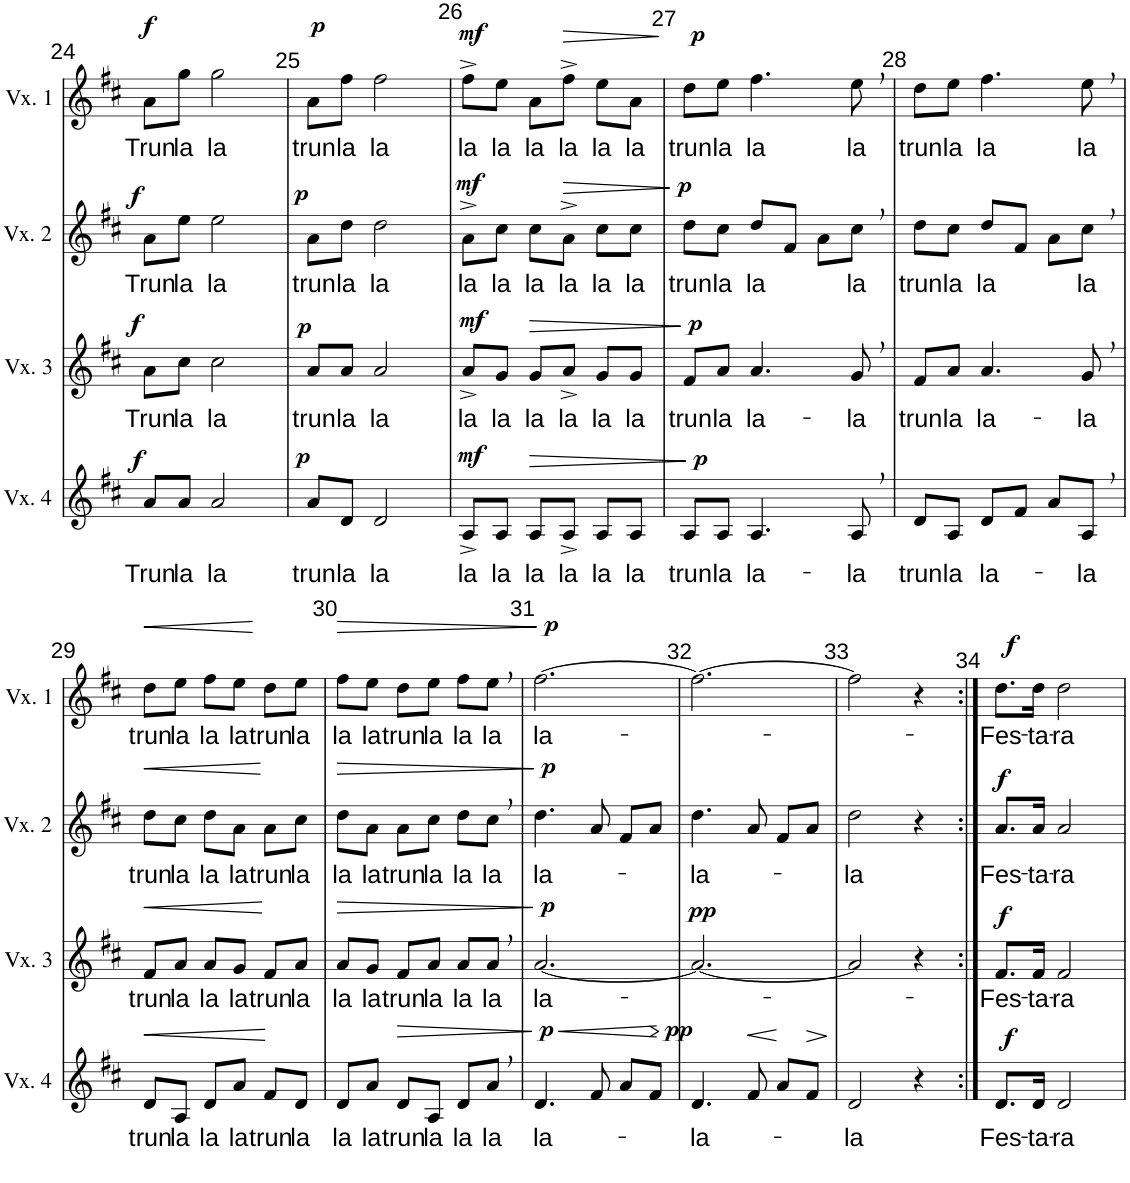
**kern	**text	**dynam	**kern	**text	**dynam	**kern	**text	**dynam	**kern	**text	**dynam
*part4	*part4	*part4	*part3	*part3	*part3	*part2	*part2	*part2	*part1	*part1	*part1
*staff4	*staff4	*staff4	*staff3	*staff3	*staff3	*staff2	*staff2	*staff2	*staff1	*staff1	*staff1
*I"Voix 4	*	*	*I"Voix 3	*	*	*I"Voix 2	*	*	*I"Voix 1	*	*
*I'Vx. 4	*	*	*I'Vx. 3	*	*	*I'Vx. 2	*	*	*I'Vx. 1	*	*
!!LO:PB:g=z
*clefG2	*	*	*clefG2	*	*	*clefG2	*	*	*clefG2	*	*
*k[f#c#]	*	*	*k[f#c#]	*	*	*k[f#c#]	*	*	*k[f#c#]	*	*
*M3/4	*	*	*M3/4	*	*	*M3/4	*	*	*M3/4	*	*
=24	=24	=24	=24	=24	=24	=24	=24	=24	=24	=24	=24
!	!LO:LY:b	!LO:DY:a	!	!LO:LY:b	!LO:DY:a	!	!LO:LY:b	!LO:DY:a	!	!LO:LY:b	!LO:DY:a
8a/L	Trun	f	8a\L	Trun	f	8a\L	Trun	f	8a\L	Trun	f
!	!LO:LY:b	!	!	!LO:LY:b	!	!	!LO:LY:b	!	!	!LO:LY:b	!
8a/J	la	.	8cc#\J	la	.	8ee\J	la	.	8gg\J	la	.
!	!LO:LY:b	!	!	!LO:LY:b	!	!	!LO:LY:b	!	!	!LO:LY:b	!
2a/	la	.	2cc#\	la	.	2ee\	la	.	2gg\	la	.
=25	=25	=25	=25	=25	=25	=25	=25	=25	=25	=25	=25
!	!LO:LY:b	!LO:DY:a	!	!LO:LY:b	!LO:DY:a	!	!LO:LY:b	!LO:DY:a	!	!LO:LY:b	!LO:DY:a
8a/L	trun	p	8a/L	trun	p	8a\L	trun	p	8a\L	trun	p
!	!LO:LY:b	!	!	!LO:LY:b	!	!	!LO:LY:b	!	!	!LO:LY:b	!
8d/J	la	.	8a/J	la	.	8dd\J	la	.	8ff#\J	la	.
!	!LO:LY:b	!	!	!LO:LY:b	!	!	!LO:LY:b	!	!	!LO:LY:b	!
2d/	la	.	2a/	la	.	2dd\	la	.	2ff#\	la	.
=26	=26	=26	=26	=26	=26	=26	=26	=26	=26	=26	=26
!	!LO:LY:b	!LO:DY:a	!	!LO:LY:b	!LO:DY:a	!	!LO:LY:b	!LO:DY:a	!	!LO:LY:b	!LO:DY:a
8A^/L	la	mf	8a^/L	la	mf	8a^\L	la	mf	8ff#^\L	la	mf
!	!LO:LY:b	!	!	!LO:LY:b	!	!	!LO:LY:b	!	!	!LO:LY:b	!
8A/J	la	.	8g/J	la	.	8cc#\J	la	.	8ee\J	la	.
!	!LO:LY:b	!LO:HP:b	!	!LO:LY:b	!LO:HP:b	!	!LO:LY:b	!	!	!LO:LY:b	!
8A/L	la	>	8g/L	la	>	8cc#\L	la	.	8a\L	la	.
!	!LO:LY:b	!	!	!LO:LY:b	!	!	!LO:LY:b	!LO:HP:b	!	!LO:LY:b	!LO:HP:b
8A^/J	la	.	8a^/J	la	.	8a^\J	la	>	8ff#^\J	la	>
!	!LO:LY:b	!	!	!LO:LY:b	!	!	!LO:LY:b	!	!	!LO:LY:b	!
8A/L	la	.	8g/L	la	.	8cc#\L	la	.	8ee\L	la	.
!	!LO:LY:b	!	!	!LO:LY:b	!	!	!LO:LY:b	!	!	!LO:LY:b	!
8A/J	la	.	8g/J	la	.	8cc#\J	la	.	8a\J	la	.
.	.	]	.	.	]	.	.	]	.	.	]
=27	=27	=27	=27	=27	=27	=27	=27	=27	=27	=27	=27
!	!LO:LY:b	!LO:DY:a	!	!LO:LY:b	!LO:DY:a	!	!LO:LY:b	!LO:DY:a	!	!LO:LY:b	!LO:DY:a
8A/L	trun	p	8f#/L	trun	p	8dd\L	trun	p	8dd\L	trun	p
!	!LO:LY:b	!	!	!LO:LY:b	!	!	!LO:LY:b	!	!	!LO:LY:b	!
8A/J	la	.	8a/J	la	.	8cc#\J	la	.	8ee\J	la	.
!	!LO:LY:b	!	!	!LO:LY:b	!	!	!LO:LY:b	!	!	!LO:LY:b	!
4.A/	la-	.	4.a/	la-	.	8dd/L	la	.	4.ff#\	la	.
.	.	.	.	.	.	8f#/J	.	.	.	.	.
.	.	.	.	.	.	8a\L	.	.	.	.	.
!	!LO:LY:b	!	!	!LO:LY:b	!	!	!LO:LY:b	!	!	!LO:LY:b	!
8A,/	-la	.	8g,/	-la	.	8cc#,\J	la	.	8ee,\	la	.
=28	=28	=28	=28	=28	=28	=28	=28	=28	=28	=28	=28
!	!LO:LY:b	!	!	!LO:LY:b	!	!	!LO:LY:b	!	!	!LO:LY:b	!
8d/L	trun	.	8f#/L	trun	.	8dd\L	trun	.	8dd\L	trun	.
!	!LO:LY:b	!	!	!LO:LY:b	!	!	!LO:LY:b	!	!	!LO:LY:b	!
8A/J	la	.	8a/J	la	.	8cc#\J	la	.	8ee\J	la	.
!	!LO:LY:b	!	!	!LO:LY:b	!	!	!LO:LY:b	!	!	!LO:LY:b	!
8d/L	la-	.	4.a/	la-	.	8dd/L	la	.	4.ff#\	la	.
8f#/J	.	.	.	.	.	8f#/J	.	.	.	.	.
8a/L	.	.	.	.	.	8a\L	.	.	.	.	.
!	!LO:LY:b	!	!	!LO:LY:b	!	!	!LO:LY:b	!	!	!LO:LY:b	!
8A,/J	-la	.	8g,/	-la	.	8cc#,\J	la	.	8ee,\	la	.
!!LO:LB:g=z
=29	=29	=29	=29	=29	=29	=29	=29	=29	=29	=29	=29
!	!LO:LY:b	!LO:HP:b	!	!LO:LY:b	!LO:HP:b	!	!LO:LY:b	!LO:HP:b	!	!LO:LY:b	!LO:HP:b
8d/L	trun	<	8f#/L	trun	<	8dd\L	trun	<	8dd\L	trun	<
!	!LO:LY:b	!	!	!LO:LY:b	!	!	!LO:LY:b	!	!	!LO:LY:b	!
8A/J	la	.	8a/J	la	.	8cc#\J	la	.	8ee\J	la	.
!	!LO:LY:b	!	!	!LO:LY:b	!	!	!LO:LY:b	!	!	!LO:LY:b	!
8d/L	la	.	8a/L	la	.	8dd\L	la	.	8ff#\L	la	.
!	!LO:LY:b	!	!	!LO:LY:b	!	!	!LO:LY:b	!	!	!LO:LY:b	!
8a/J	la	.	8g/J	la	.	8a\J	la	.	8ee\J	la	.
!	!LO:LY:b	!	!	!LO:LY:b	!	!	!LO:LY:b	!	!	!LO:LY:b	!
8f#/L	trun	.	8f#/L	trun	.	8a\L	trun	.	8dd\L	trun	.
!	!LO:LY:b	!	!	!LO:LY:b	!	!	!LO:LY:b	!	!	!LO:LY:b	!
8d/J	la	.	8a/J	la	.	8cc#\J	la	.	8ee\J	la	.
.	.	[	.	.	[	.	.	[	.	.	[
=30	=30	=30	=30	=30	=30	=30	=30	=30	=30	=30	=30
!	!LO:LY:b	!	!	!LO:LY:b	!LO:HP:b	!	!LO:LY:b	!LO:HP:b	!	!LO:LY:b	!LO:HP:b
8d/L	la	.	8a/L	la	>	8dd\L	la	>	8ff#\L	la	>
!	!LO:LY:b	!	!	!LO:LY:b	!	!	!LO:LY:b	!	!	!LO:LY:b	!
8a/J	la	.	8g/J	la	.	8a\J	la	.	8ee\J	la	.
!	!LO:LY:b	!LO:HP:b	!	!LO:LY:b	!	!	!LO:LY:b	!	!	!LO:LY:b	!
8d/L	trun	>	8f#/L	trun	.	8a\L	trun	.	8dd\L	trun	.
!	!LO:LY:b	!	!	!LO:LY:b	!	!	!LO:LY:b	!	!	!LO:LY:b	!
8A/J	la	.	8a/J	la	.	8cc#\J	la	.	8ee\J	la	.
!	!LO:LY:b	!	!	!LO:LY:b	!	!	!LO:LY:b	!	!	!LO:LY:b	!
8d/L	la	.	8a/L	la	.	8dd\L	la	.	8ff#\L	la	.
!	!LO:LY:b	!	!	!LO:LY:b	!	!	!LO:LY:b	!	!	!LO:LY:b	!
8a,/J	la	.	8a,/J	la	.	8cc#,\J	la	.	8ee,\J	la	.
.	.	]	.	.	]	.	.	]	.	.	]
=31	=31	=31	=31	=31	=31	=31	=31	=31	=31	=31	=31
!	!LO:LY:b	!LO:HP:b	!	!LO:LY:b	!	!	!LO:LY:b	!	!	!LO:LY:b	!
!	!	!LO:DY:n=1:a	!	!	!LO:DY:a	!	!	!LO:DY:a	!	!	!LO:DY:a
4.d/	la-	< p	[2.a/	la-	p	4.dd\	la-	p	[2.ff#\	la-	p
8f#/	.	.	.	.	.	8a/	.	.	.	.	.
8a/L	.	.	.	.	.	8f#/L	.	.	.	.	.
!	!	!LO:HP:b	!	!	!	!	!	!	!	!	!
8f#/J	.	>	.	.	.	8a/J	.	.	.	.	.
.	.	[ ]	.	.	.	.	.	.	.	.	.
=32	=32	=32	=32	=32	=32	=32	=32	=32	=32	=32	=32
!	!LO:LY:b	!LO:DY:a	!	!	!LO:DY:a	!	!LO:LY:b	!	!	!	!
4.d/	la-	pp	2.a/_	.	pp	4.dd\	la-	.	2.ff#\_	.	.
!	!	!LO:HP:b	!	!	!	!	!	!	!	!	!
8f#/	.	<	.	.	.	8a/	.	.	.	.	.
8a/L	.	.	.	.	.	8f#/L	.	.	.	.	.
!	!	!LO:HP:b	!	!	!	!	!	!	!	!	!
8f#/J	.	>	.	.	.	8a/J	.	.	.	.	.
.	.	[ ]	.	.	.	.	.	.	.	.	.
=33	=33	=33	=33	=33	=33	=33	=33	=33	=33	=33	=33
!	!LO:LY:b	!	!	!	!	!	!LO:LY:b	!	!	!	!
2d/	-la	.	2a/]	.	.	2dd\	-la	.	2ff#\]	.	.
4r	.	.	4r	.	.	4r	.	.	4r	.	.
=34:|!	=34:|!	=34:|!	=34:|!	=34:|!	=34:|!	=34:|!	=34:|!	=34:|!	=34:|!	=34:|!	=34:|!
!	!LO:LY:b	!LO:DY:a	!	!LO:LY:b	!LO:DY:a	!	!LO:LY:b	!LO:DY:a	!	!LO:LY:b	!LO:DY:a
8.d/L	Fes-	f	8.f#/L	Fes-	f	8.a/L	-Fes-	f	8.dd\L	Fes-	f
!	!LO:LY:b	!	!	!LO:LY:b	!	!	!LO:LY:b	!	!	!LO:LY:b	!
16d/Jk	-ta-	.	16f#/Jk	-ta-	.	16a/Jk	-ta-	.	16dd\Jk	-ta-	.
!	!LO:LY:b	!	!	!LO:LY:b	!	!	!LO:LY:b	!	!	!LO:LY:b	!
2d/	-ra	.	2f#/	-ra	.	2a/	-ra	.	2dd\	-ra	.
=	=	=	=	=	=	=	=	=	=	=	=
*-	*-	*-	*-	*-	*-	*-	*-	*-	*-	*-	*-
